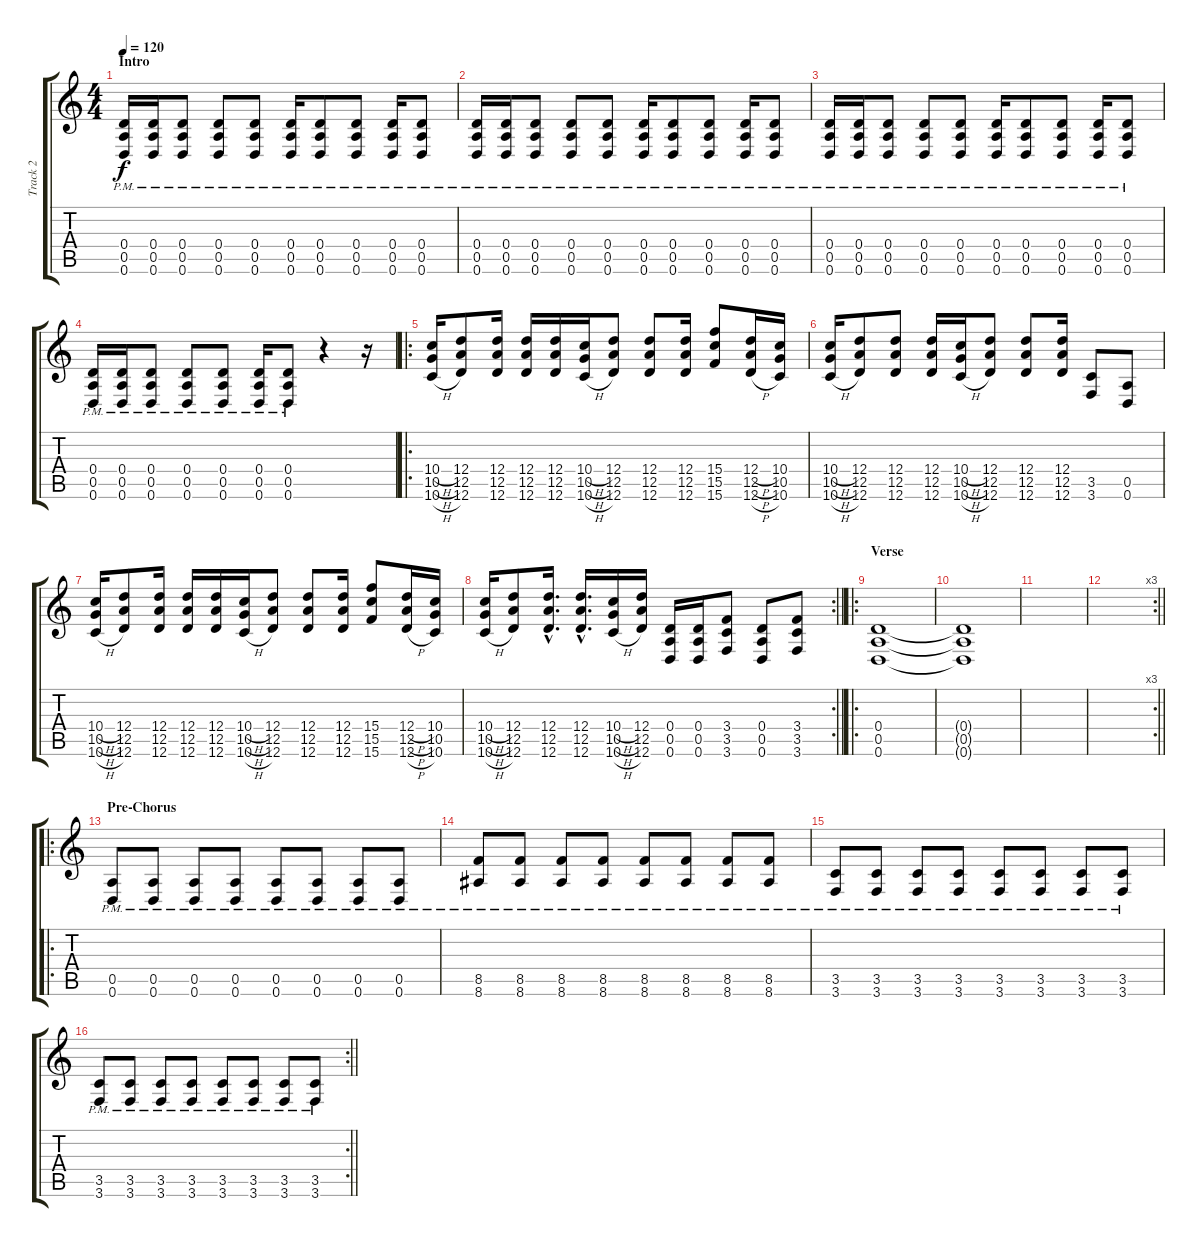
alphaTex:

\track ("Track 2" "Track 2") {instrument distortionguitar}
\staff {score tabs}
\tuning (E4 B3 G3 D3 A2 D2) {hide}
\ts (4 4)
\section ("" "Intro")
\tempo 120
\clef g2
\ks c
(0.4{pm} 0.5{pm} 0.6{pm}).16{dy f instrument distortionguitar} (0.4{pm} 0.5{pm} 0.6{pm}).16 (0.4{pm} 0.5{pm} 0.6{pm}).8 (0.4{pm} 0.5{pm} 0.6{pm}).8 (0.4{pm} 0.5{pm} 0.6{pm}).8 (0.4{pm} 0.5{pm} 0.6{pm}).16 (0.4{pm} 0.5{pm} 0.6{pm}).8 (0.4{pm} 0.5{pm} 0.6{pm}).8 (0.4{pm} 0.5{pm} 0.6{pm}).16 (0.4{pm} 0.5{pm} 0.6{pm}).8 |
(0.4{pm} 0.5{pm} 0.6{pm}).16 (0.4{pm} 0.5{pm} 0.6{pm}).16 (0.4{pm} 0.5{pm} 0.6{pm}).8 (0.4{pm} 0.5{pm} 0.6{pm}).8 (0.4{pm} 0.5{pm} 0.6{pm}).8 (0.4{pm} 0.5{pm} 0.6{pm}).16 (0.4{pm} 0.5{pm} 0.6{pm}).8 (0.4{pm} 0.5{pm} 0.6{pm}).8 (0.4{pm} 0.5{pm} 0.6{pm}).16 (0.4{pm} 0.5{pm} 0.6{pm}).8 |
(0.4{pm} 0.5{pm} 0.6{pm}).16 (0.4{pm} 0.5{pm} 0.6{pm}).16 (0.4{pm} 0.5{pm} 0.6{pm}).8 (0.4{pm} 0.5{pm} 0.6{pm}).8 (0.4{pm} 0.5{pm} 0.6{pm}).8 (0.4{pm} 0.5{pm} 0.6{pm}).16 (0.4{pm} 0.5{pm} 0.6{pm}).8 (0.4{pm} 0.5{pm} 0.6{pm}).8 (0.4{pm} 0.5{pm} 0.6{pm}).16 (0.4{pm} 0.5{pm} 0.6{pm}).8 |
(0.4{pm} 0.5{pm} 0.6{pm}).16 (0.4{pm} 0.5{pm} 0.6{pm}).16 (0.4{pm} 0.5{pm} 0.6{pm}).8 (0.4{pm} 0.5{pm} 0.6{pm}).8 (0.4{pm} 0.5{pm} 0.6{pm}).8 (0.4{pm} 0.5{pm} 0.6{pm}).16 (0.4{pm} 0.5{pm} 0.6{pm}).8 r.4 r.16 |
\ro
(10.4{h} 10.5{h} 10.6{h}).16 (12.4 12.5 12.6).8 (12.4 12.5 12.6).16 (12.4 12.5 12.6).16 (12.4 12.5 12.6).16 (10.4{h} 10.5{h} 10.6{h}).16 (12.4 12.5 12.6).8 (12.4 12.5 12.6).8 (12.4 12.5 12.6).16 (15.4 15.5 15.6).8 (12.4{h} 12.5{h} 12.6{h}).16 (10.4 10.5 10.6).16 |
(10.4{h} 10.5{h} 10.6{h}).16 (12.4 12.5 12.6).8 (12.4 12.5 12.6).8 (12.4 12.5 12.6).16 (10.4{h} 10.5{h} 10.6{h}).16 (12.4 12.5 12.6).8 (12.4 12.5 12.6).8 (12.4 12.5 12.6).16 (3.5 3.6).8 (0.5 0.6).8 |
(10.4{h} 10.5{h} 10.6{h}).16 (12.4 12.5 12.6).8 (12.4 12.5 12.6).16 (12.4 12.5 12.6).16 (12.4 12.5 12.6).16 (10.4{h} 10.5{h} 10.6{h}).16 (12.4 12.5 12.6).8 (12.4 12.5 12.6).8 (12.4 12.5 12.6).16 (15.4 15.5 15.6).8 (12.4{h} 12.5{h} 12.6{h}).16 (10.4 10.5 10.6).16 |
\rc 2
\barLineRight lightlight
(10.4{h} 10.5{h} 10.6{h}).16 (12.4 12.5 12.6).8 (12.4{hac} 12.5{hac} 12.6{hac}).16{d} (12.4{hac} 12.5{hac} 12.6{hac}).16{d} (10.4{h} 10.5{h} 10.6{h}).16 (12.4 12.5 12.6).16 (0.4 0.5 0.6).16 (0.4 0.5 0.6).16 (3.4 3.5 3.6).8 (0.4 0.5 0.6).8 (3.4 3.5 3.6).8 |
\ro
\section ("" "Verse")
(0.4 0.5 0.6).1{volume 0} |
(0.4{t} 0.5{t} 0.6{t}).1 |
|
\rc 3
\barLineRight lightlight
|
\ro
\section ("" "Pre-Chorus")
(0.5{pm} 0.6{pm}).8{volume 13} (0.5{pm} 0.6{pm}).8 (0.5{pm} 0.6{pm}).8 (0.5{pm} 0.6{pm}).8 (0.5{pm} 0.6{pm}).8 (0.5{pm} 0.6{pm}).8 (0.5{pm} 0.6{pm}).8 (0.5{pm} 0.6{pm}).8 |
(8.5{pm} 8.6{pm}).8 (8.5{pm} 8.6{pm}).8 (8.5{pm} 8.6{pm}).8 (8.5{pm} 8.6{pm}).8 (8.5{pm} 8.6{pm}).8 (8.5{pm} 8.6{pm}).8 (8.5{pm} 8.6{pm}).8 (8.5{pm} 8.6{pm}).8 |
(3.5{pm} 3.6{pm}).8 (3.5{pm} 3.6{pm}).8 (3.5{pm} 3.6{pm}).8 (3.5{pm} 3.6{pm}).8 (3.5{pm} 3.6{pm}).8 (3.5{pm} 3.6{pm}).8 (3.5{pm} 3.6{pm}).8 (3.5{pm} 3.6{pm}).8 |
\rc 2
\barLineRight lightlight
(3.5{pm} 3.6{pm}).8 (3.5{pm} 3.6{pm}).8 (3.5{pm} 3.6{pm}).8 (3.5{pm} 3.6{pm}).8 (3.5{pm} 3.6{pm}).8 (3.5{pm} 3.6{pm}).8 (3.5{pm} 3.6{pm}).8 (3.5{pm} 3.6{pm}).8
